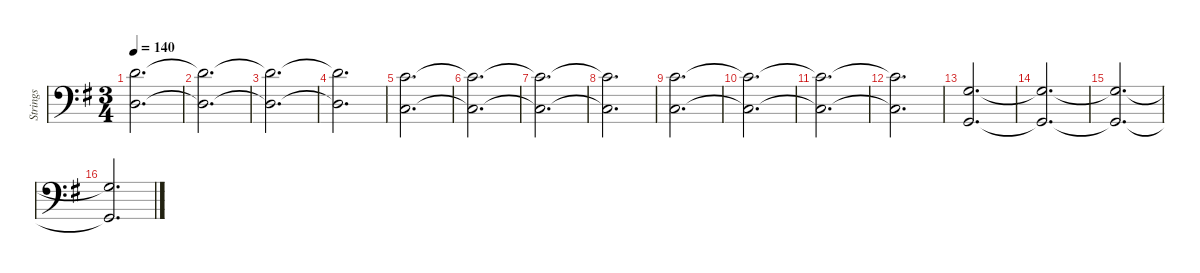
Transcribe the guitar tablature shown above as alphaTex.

\defaultSystemsLayout 8
\hideDynamics
\bracketExtendMode groupsimilarinstruments
\firstSystemTrackNameMode fullname
\otherSystemsTrackNameOrientation horizontal
\track ("Strings" "vln.") {defaultSystemsLayout 16 instrument stringensemble1}
\staff {score}
\tuning (E4 B3 G3 D3 A2 E2)
\ts (3 4)
\tempo 140
\clef f4
\ks g
(12.4{acc forcenatural} 10.6{acc forcenatural}).2{d dy f beam Down} |
(12.4{t acc forcenatural} 10.6{t acc forcenatural}).2{d beam Down} |
(12.4{t acc forcenatural} 10.6{t acc forcenatural}).2{d beam Down} |
(12.4{t acc forcenatural} 10.6{t acc forcenatural}).2{d beam Down} |
(10.4{acc forcenatural} 8.6{acc forcenatural}).2{d beam Down} |
(10.4{t acc forcenatural} 8.6{t acc forcenatural}).2{d beam Down} |
(10.4{t acc forcenatural} 8.6{t acc forcenatural}).2{d beam Down} |
(10.4{t acc forcenatural} 8.6{t acc forcenatural}).2{d beam Down} |
(10.4{acc forcenatural} 8.6{acc forcenatural}).2{d beam Down} |
(10.4{t acc forcenatural} 8.6{t acc forcenatural}).2{d beam Down} |
(10.4{t acc forcenatural} 8.6{t acc forcenatural}).2{d beam Down} |
(10.4{t acc forcenatural} 8.6{t acc forcenatural}).2{d beam Down} |
(5.4{acc forcenatural} 3.6{acc forcenatural}).2{d beam Up} |
(5.4{t acc forcenatural} 3.6{t acc forcenatural}).2{d beam Up} |
(5.4{t acc forcenatural} 3.6{t acc forcenatural}).2{d beam Up} |
(5.4{t acc forcenatural} 3.6{t acc forcenatural}).2{d beam Up}
